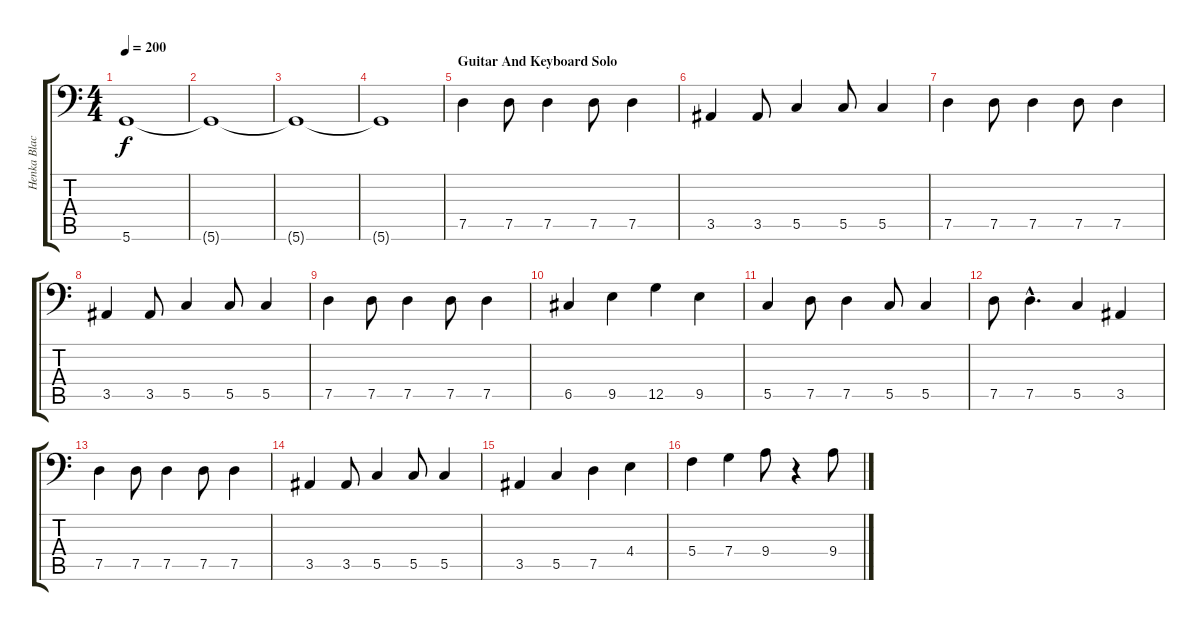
\track ("Henka Blacksmith" "Henka Blac") {instrument electricbasspick}
\staff {score tabs}
\tuning (D3 A2 F2 C2 G1 D1) {hide}
\ts (4 4)
\tempo 200
\clef f4
\ks c
5.6{t}.1{dy f} |
5.6{t}.1 |
5.6{t}.1 |
5.6{t}.1 |
\section ("" "Guitar And Keyboard Solo")
7.5.4 7.5.8 7.5.4 7.5.8 7.5.4 |
3.5.4 3.5.8 5.5.4 5.5.8 5.5.4 |
7.5.4 7.5.8 7.5.4 7.5.8 7.5.4 |
3.5.4 3.5.8 5.5.4 5.5.8 5.5.4 |
7.5.4 7.5.8 7.5.4 7.5.8 7.5.4 |
6.5.4 9.5.4 12.5.4 9.5.4 |
5.5.4 7.5.8 7.5.4 5.5.8 5.5.4 |
7.5.8 7.5{hac}.4{d} 5.5.4 3.5.4 |
7.5.4 7.5.8 7.5.4 7.5.8 7.5.4 |
3.5.4 3.5.8 5.5.4 5.5.8 5.5.4 |
3.5.4 5.5.4 7.5.4 4.4.4 |
5.4.4 7.4.4 9.4.8 r.4 9.4.8
